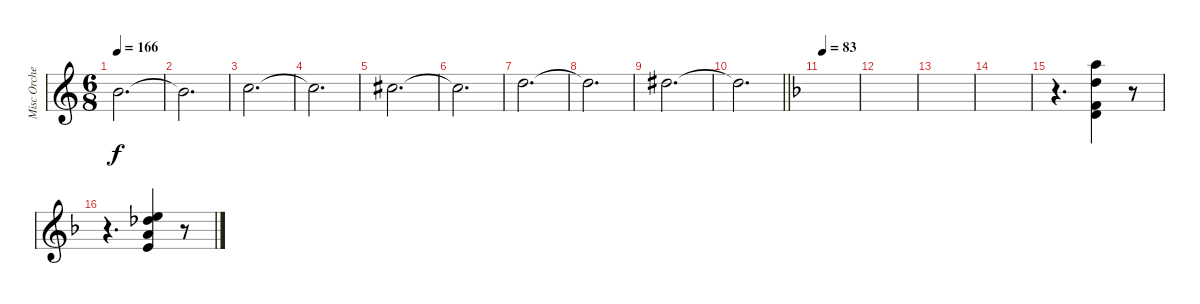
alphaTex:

\track ("Misc Orchestra" "Misc Orche") {instrument orchestralharp}
\staff {score}
\tuning (E4 B3 G3 D3 A2 E2) {hide}
\ts (6 8)
\tempo 166
\clef g2
\ks c
12.2.2{d dy f volume 11 balance 8 instrument tremolostrings} |
12.2{t}.2{d} |
13.2.2{d} |
13.2{t}.2{d} |
14.2.2{d} |
14.2{t}.2{d} |
15.2.2{d} |
15.2{t}.2{d} |
16.2.2{d} |
\barLineRight lightlight
16.2{t}.2{d} |
\section ("" "")
\tempo 83
\ks f
|
|
|
|
r.4{d} (17.1 15.2 10.3 12.4).4{bd 240} r.8 |
r.4{d} (12.1 14.2 14.3 14.4).4{bd 240} r.8
